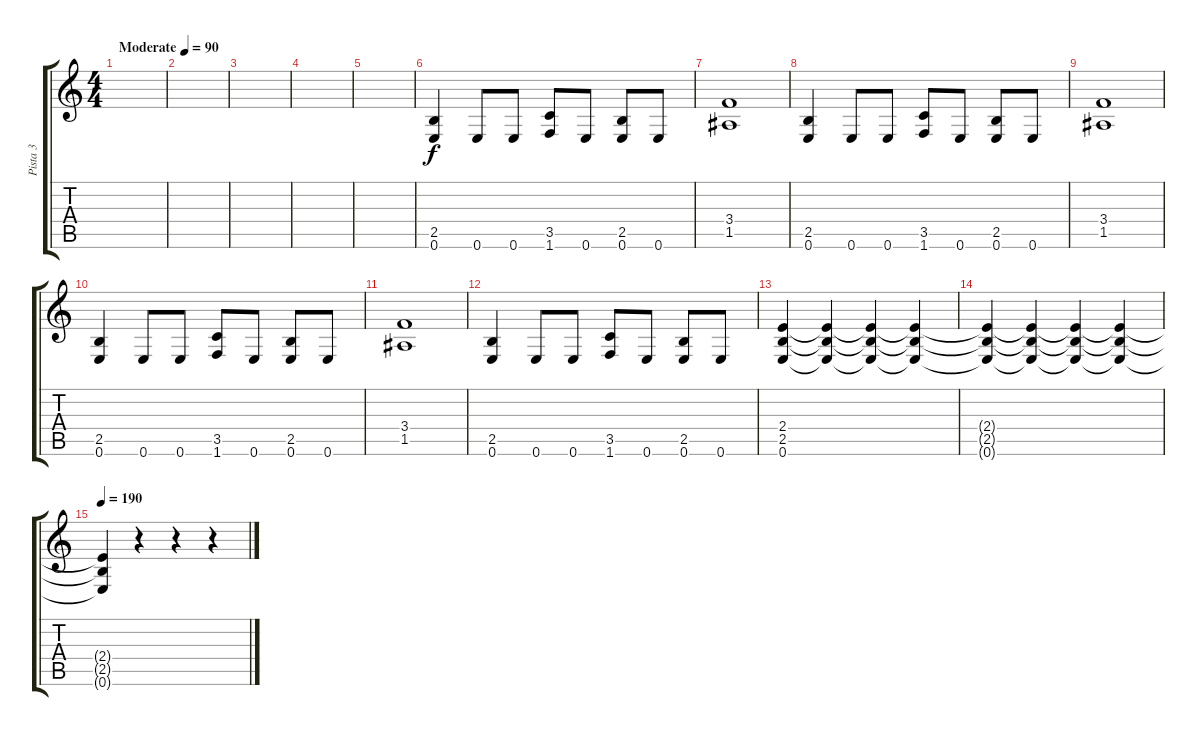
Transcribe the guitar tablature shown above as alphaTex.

\track ("Pista 3" "Pista 3") {instrument distortionguitar}
\staff {score tabs}
\tuning (E4 B3 G3 D3 A2 E2) {hide}
\ts (4 4)
\tempo (90 "Moderate")
\clef g2
\ks c
|
|
|
|
|
(2.5 0.6).4 0.6.8 0.6.8 (3.5 1.6).8 0.6.8 (2.5 0.6).8 0.6.8 |
(3.4 1.5).1 |
(2.5 0.6).4 0.6.8 0.6.8 (3.5 1.6).8 0.6.8 (2.5 0.6).8 0.6.8 |
(3.4 1.5).1 |
(2.5 0.6).4 0.6.8 0.6.8 (3.5 1.6).8 0.6.8 (2.5 0.6).8 0.6.8 |
(3.4 1.5).1 |
(2.5 0.6).4 0.6.8 0.6.8 (3.5 1.6).8 0.6.8 (2.5 0.6).8 0.6.8 |
(2.4 2.5 0.6).4 (2.4{t} 2.5{t} 0.6{t}).4 (2.4{t} 2.5{t} 0.6{t}).4 (2.4{t} 2.5{t} 0.6{t}).4{volume 12} |
(2.4{t} 2.5{t} 0.6{t}).4{volume 10} (2.4{t} 2.5{t} 0.6{t}).4{volume 10} (2.4{t} 2.5{t} 0.6{t}).4{volume 8} (2.4{t} 2.5{t} 0.6{t}).4{volume 8} |
\tempo 190
(2.4{t} 2.5{t} 0.6{t}).4{volume 8} r.4{volume 13} r.4 r.4
